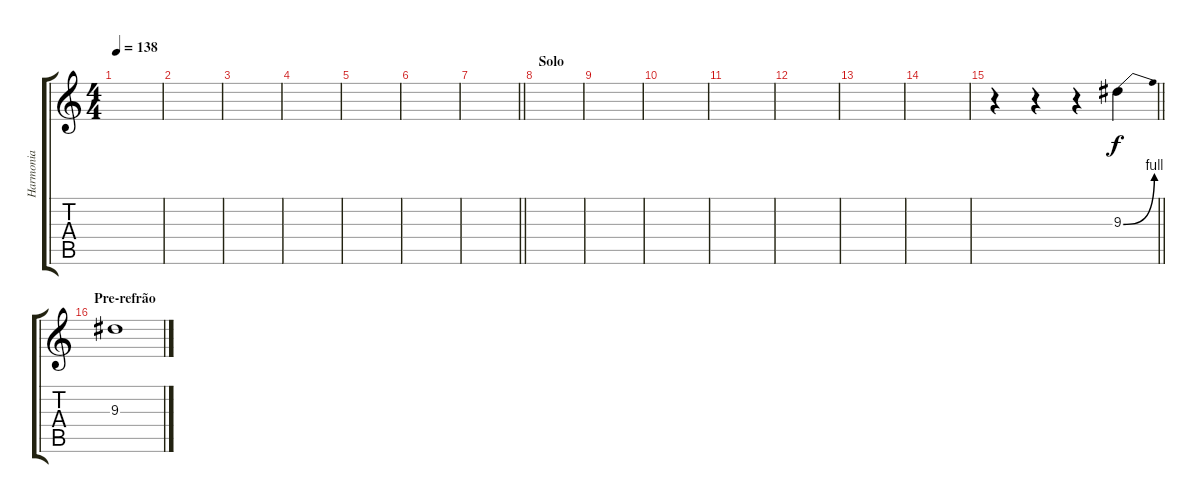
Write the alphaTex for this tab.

\track ("Harmonia" "Harmonia") {instrument distortionguitar}
\staff {score tabs}
\tuning (Eb4 Bb3 Gb3 Db3 Ab2 Eb2) {hide}
\ts (4 4)
\tempo 138
\clef g2
\ks c
|
|
|
|
|
|
\barLineRight lightlight
|
\section ("" "Solo")
|
|
|
|
|
|
|
\barLineRight lightlight
r.4 r.4 r.4 9.3{be (bend 0 0 60 4)}.4 |
\section ("" "Pre-refrão")
9.3.1
